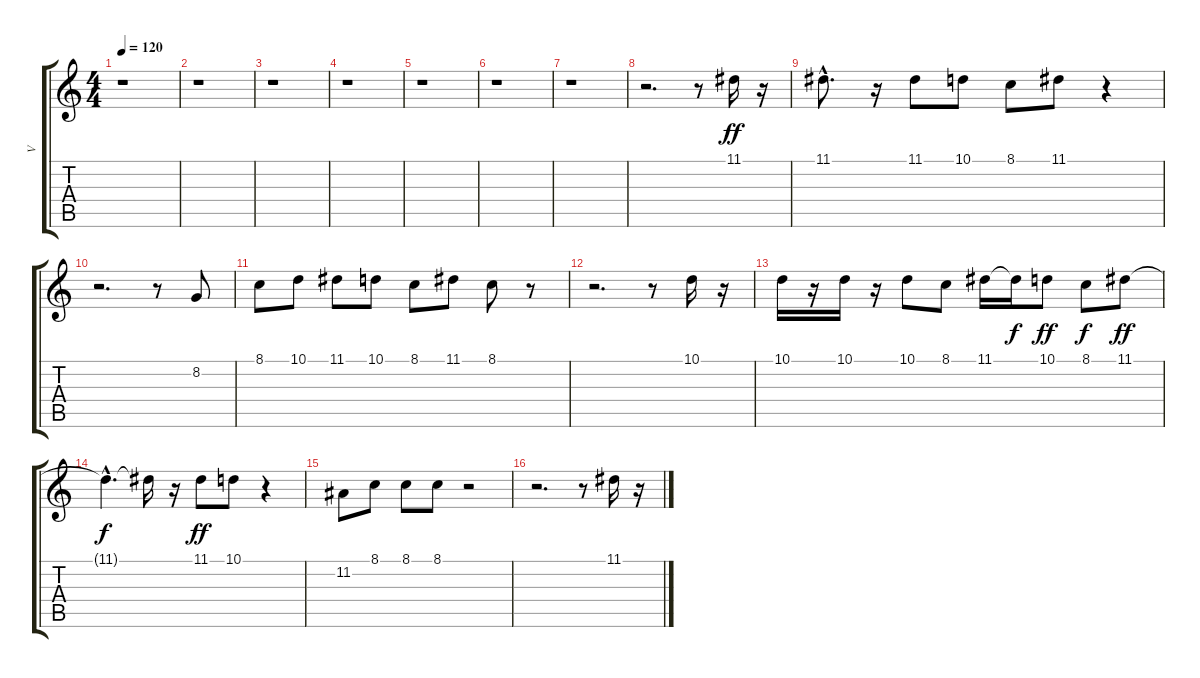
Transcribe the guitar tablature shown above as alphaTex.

\track ("V" "V") {instrument flute}
\staff {score tabs}
\tuning (E4 B3 G3 D3 A2 E2) {hide}
\ts (4 4)
\tempo 120
\clef g2
\ks c
r.1{dy ff instrument flute} |
r.1 |
r.1 |
r.1 |
r.1 |
r.1 |
r.1 |
r.2{d} r.8 11.1.16 r.16 |
11.1{hac}.8{d} r.16 11.1.8 10.1.8 8.1.8 11.1.8 r.4 |
r.2{d} r.8 8.2.8 |
8.1.8 10.1.8 11.1.8 10.1.8 8.1.8 11.1.8 8.1.8 r.8 |
r.2{d} r.8 10.1.16 r.16 |
10.1.16 r.16 10.1.16 r.16 10.1.8 8.1.8 11.1.16 11.1{t}.16{dy f} 10.1.8{dy ff} 8.1.8{dy f} 11.1.8{dy ff} |
11.1{hac t}.4{d dy f} 11.1{t}.16 r.16 11.1.8{dy ff} 10.1.8 r.4 |
11.2.8 8.1.8 8.1.8 8.1.8 r.2 |
r.2{d} r.8 11.1.16 r.16
